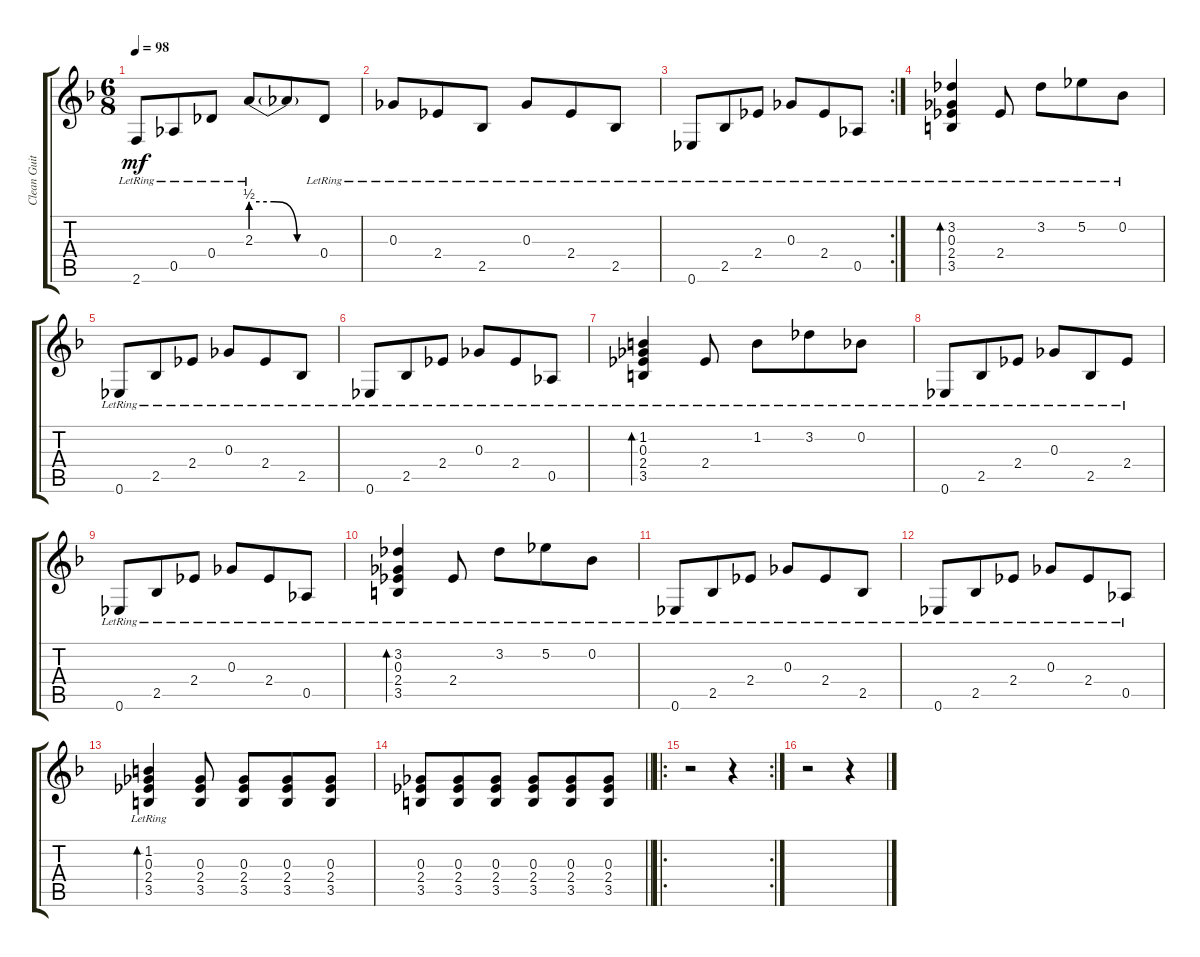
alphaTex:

\track ("Clean Guitar" "Clean Guit") {instrument electricguitarclean}
\staff {score tabs}
\tuning (Eb4 Bb3 Gb3 Db3 Ab2 Eb2) {hide}
\ts (6 8)
\tempo 98
\clef g2
\ks f
2.6{lr}.8{dy mf} 0.5{lr}.8 0.4{lr}.8 2.3{be (custom 0 2 20 2 40 0 60 0) lr}.8 2.3{t}.8 0.4{lr}.8 |
0.3{lr}.8 2.4{lr}.8 2.5{lr}.8 0.3{lr}.8 2.4{lr}.8 2.5{lr}.8 |
\rc 2
0.6{lr}.8 2.5{lr}.8 2.4{lr}.8 0.3{lr}.8 2.4{lr}.8 0.5{lr}.8 |
(3.2{lr} 0.3{lr} 2.4{lr} 3.5{lr}).4{bd 30} 2.4{lr}.8 3.2{lr}.8 5.2{lr}.8 0.2{lr}.8 |
0.6{lr}.8 2.5{lr}.8 2.4{lr}.8 0.3{lr}.8 2.4{lr}.8 2.5{lr}.8 |
0.6{lr}.8 2.5{lr}.8 2.4{lr}.8 0.3{lr}.8 2.4{lr}.8 0.5{lr}.8 |
(1.2{lr} 0.3{lr} 2.4{lr} 3.5{lr}).4{bd 30} 2.4{lr}.8 1.2{lr}.8 3.2{lr}.8 0.2{lr}.8 |
0.6{lr}.8 2.5{lr}.8 2.4{lr}.8 0.3{lr}.8 2.5{lr}.8 2.4{lr}.8 |
0.6{lr}.8 2.5{lr}.8 2.4{lr}.8 0.3{lr}.8 2.4{lr}.8 0.5{lr}.8 |
(3.2{lr} 0.3{lr} 2.4{lr} 3.5{lr}).4{bd 30} 2.4{lr}.8 3.2{lr}.8 5.2{lr}.8 0.2{lr}.8 |
0.6{lr}.8 2.5{lr}.8 2.4{lr}.8 0.3{lr}.8 2.4{lr}.8 2.5{lr}.8 |
0.6{lr}.8 2.5{lr}.8 2.4{lr}.8 0.3{lr}.8 2.4{lr}.8 0.5{lr}.8 |
(1.2{lr} 0.3{lr} 2.4{lr} 3.5{lr}).4{bd 30} (0.3 2.4 3.5).8 (0.3 2.4 3.5).8 (0.3 2.4 3.5).8 (0.3 2.4 3.5).8 |
\barLineRight lightlight
(0.3 2.4 3.5).8 (0.3 2.4 3.5).8 (0.3 2.4 3.5).8 (0.3 2.4 3.5).8 (0.3 2.4 3.5).8 (0.3 2.4 3.5).8 |
\ro
\rc 2
r.2 r.4 |
r.2 r.4
